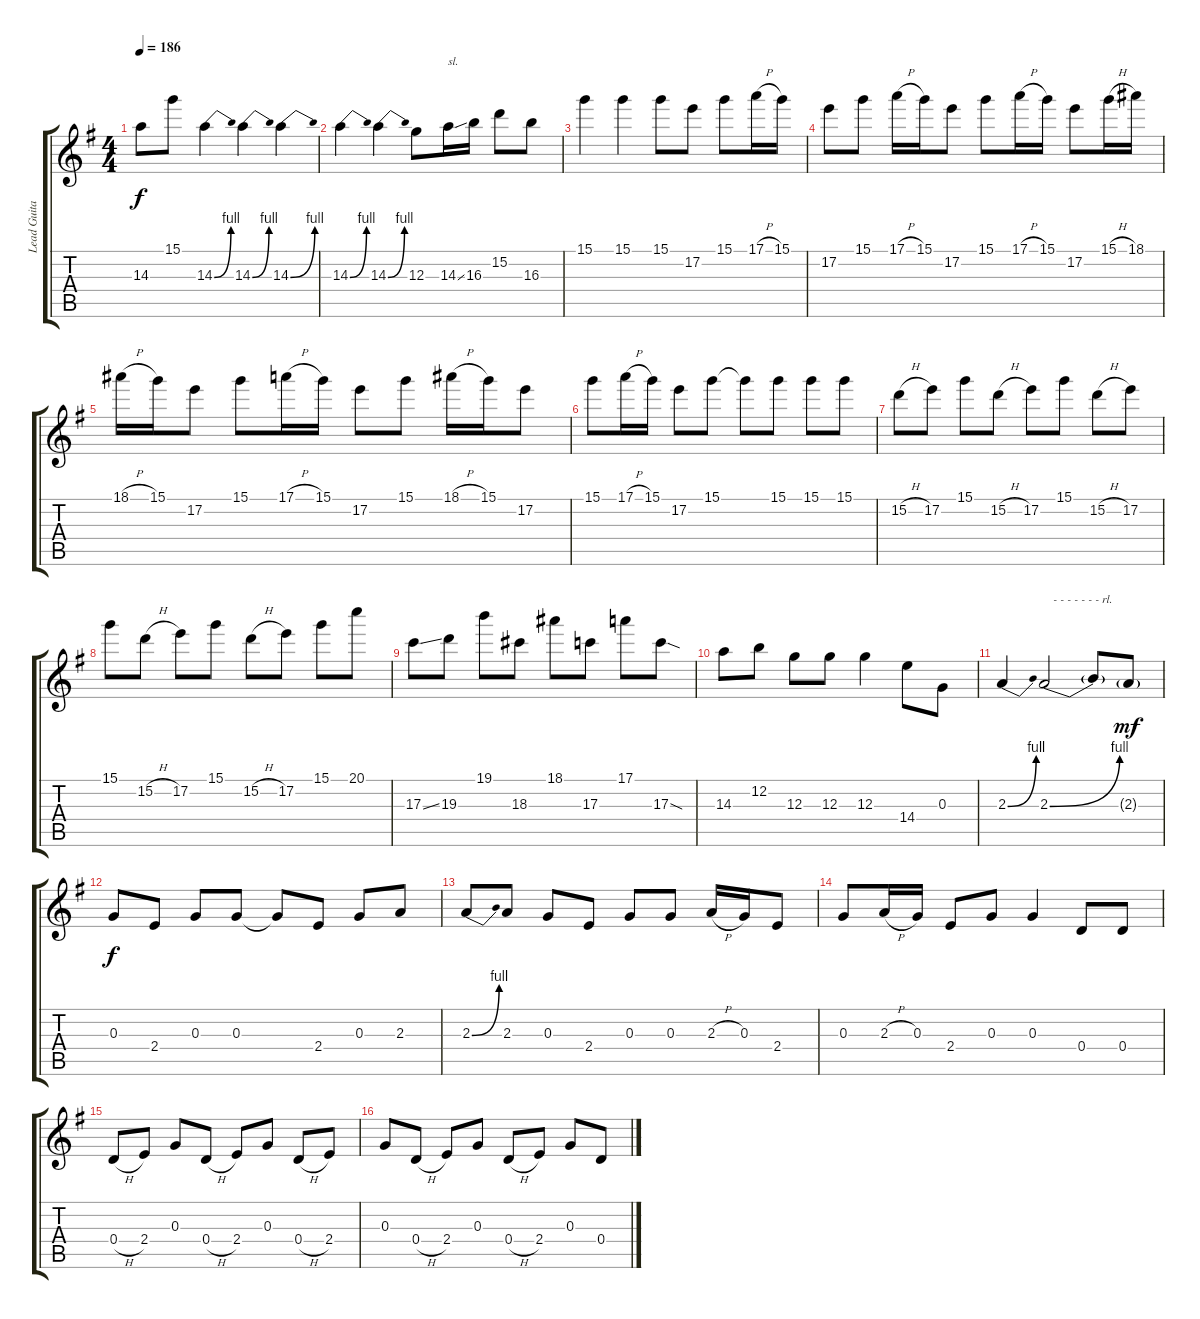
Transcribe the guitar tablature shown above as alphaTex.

\track ("Lead Guitar" "Lead Guita") {instrument distortionguitar}
\staff {score tabs}
\tuning (E4 B3 G3 D3 A2 E2) {hide}
\ts (4 4)
\tempo 186
\clef g2
\ks g
14.3{t}.8{dy f} 15.1.8 14.3{be (bend 0 0 60 4)}.4 14.3{be (bend 0 0 60 4)}.4 14.3{be (bend 0 0 60 4)}.4 |
14.3{be (bend 0 0 60 4)}.4 14.3{be (bend 0 0 60 4)}.4 12.3.8 14.3{ss}.16{txt "sl."} 16.3.16 15.2.8 16.3.8 |
15.1.4 15.1.4 15.1.8 17.2.8 15.1.8 17.1{h}.16 15.1.16 |
17.2.8 15.1.8 17.1{h}.16 15.1.16 17.2.8 15.1.8 17.1{h}.16 15.1.16 17.2.8 15.1{h}.16 18.1.16 |
18.1{h}.16 15.1.16 17.2.8 15.1.8 17.1{h}.16 15.1.16 17.2.8 15.1.8 18.1{h}.16 15.1.16 17.2.8 |
15.1.8 17.1{h}.16 15.1.16 17.2.8 15.1.8 15.1{t}.8 15.1.8 15.1.8 15.1.8 |
15.2{h}.8 17.2.8 15.1.8 15.2{h}.8 17.2.8 15.1.8 15.2{h}.8 17.2.8 |
15.1.8 15.2{h}.8 17.2.8 15.1.8 15.2{h}.8 17.2.8 15.1.8 20.1.8 |
17.3{ss}.8 19.3.8 19.1.8 18.3.8 18.1.8 17.3.8 17.1.8 17.3{sod}.8 |
14.3.8 12.2.8 12.3.8 12.3.8 12.3.4 14.4.8 0.3.8 |
2.3{be (bend 0 0 60 4)}.4 2.3{be (bend 0 0 60 4)}.2{txt "   - - - - - - - rl."} 2.3{t}.8 2.3{g}.8{dy mf} |
0.3.8{dy f} 2.4.8 0.3.8 0.3.8 0.3{t}.8 2.4.8 0.3.8 2.3.8 |
2.3{be (bend 0 0 60 4)}.8 2.3.8 0.3.8 2.4.8 0.3.8 0.3.8 2.3{h}.16 0.3.16 2.4.8 |
0.3.8 2.3{h}.16 0.3.16 2.4.8 0.3.8 0.3.4 0.4.8 0.4.8 |
0.4{h}.8 2.4.8 0.3.8 0.4{h}.8 2.4.8 0.3.8 0.4{h}.8 2.4.8 |
0.3.8 0.4{h}.8 2.4.8 0.3.8 0.4{h}.8 2.4.8 0.3.8 0.4{h}.8
